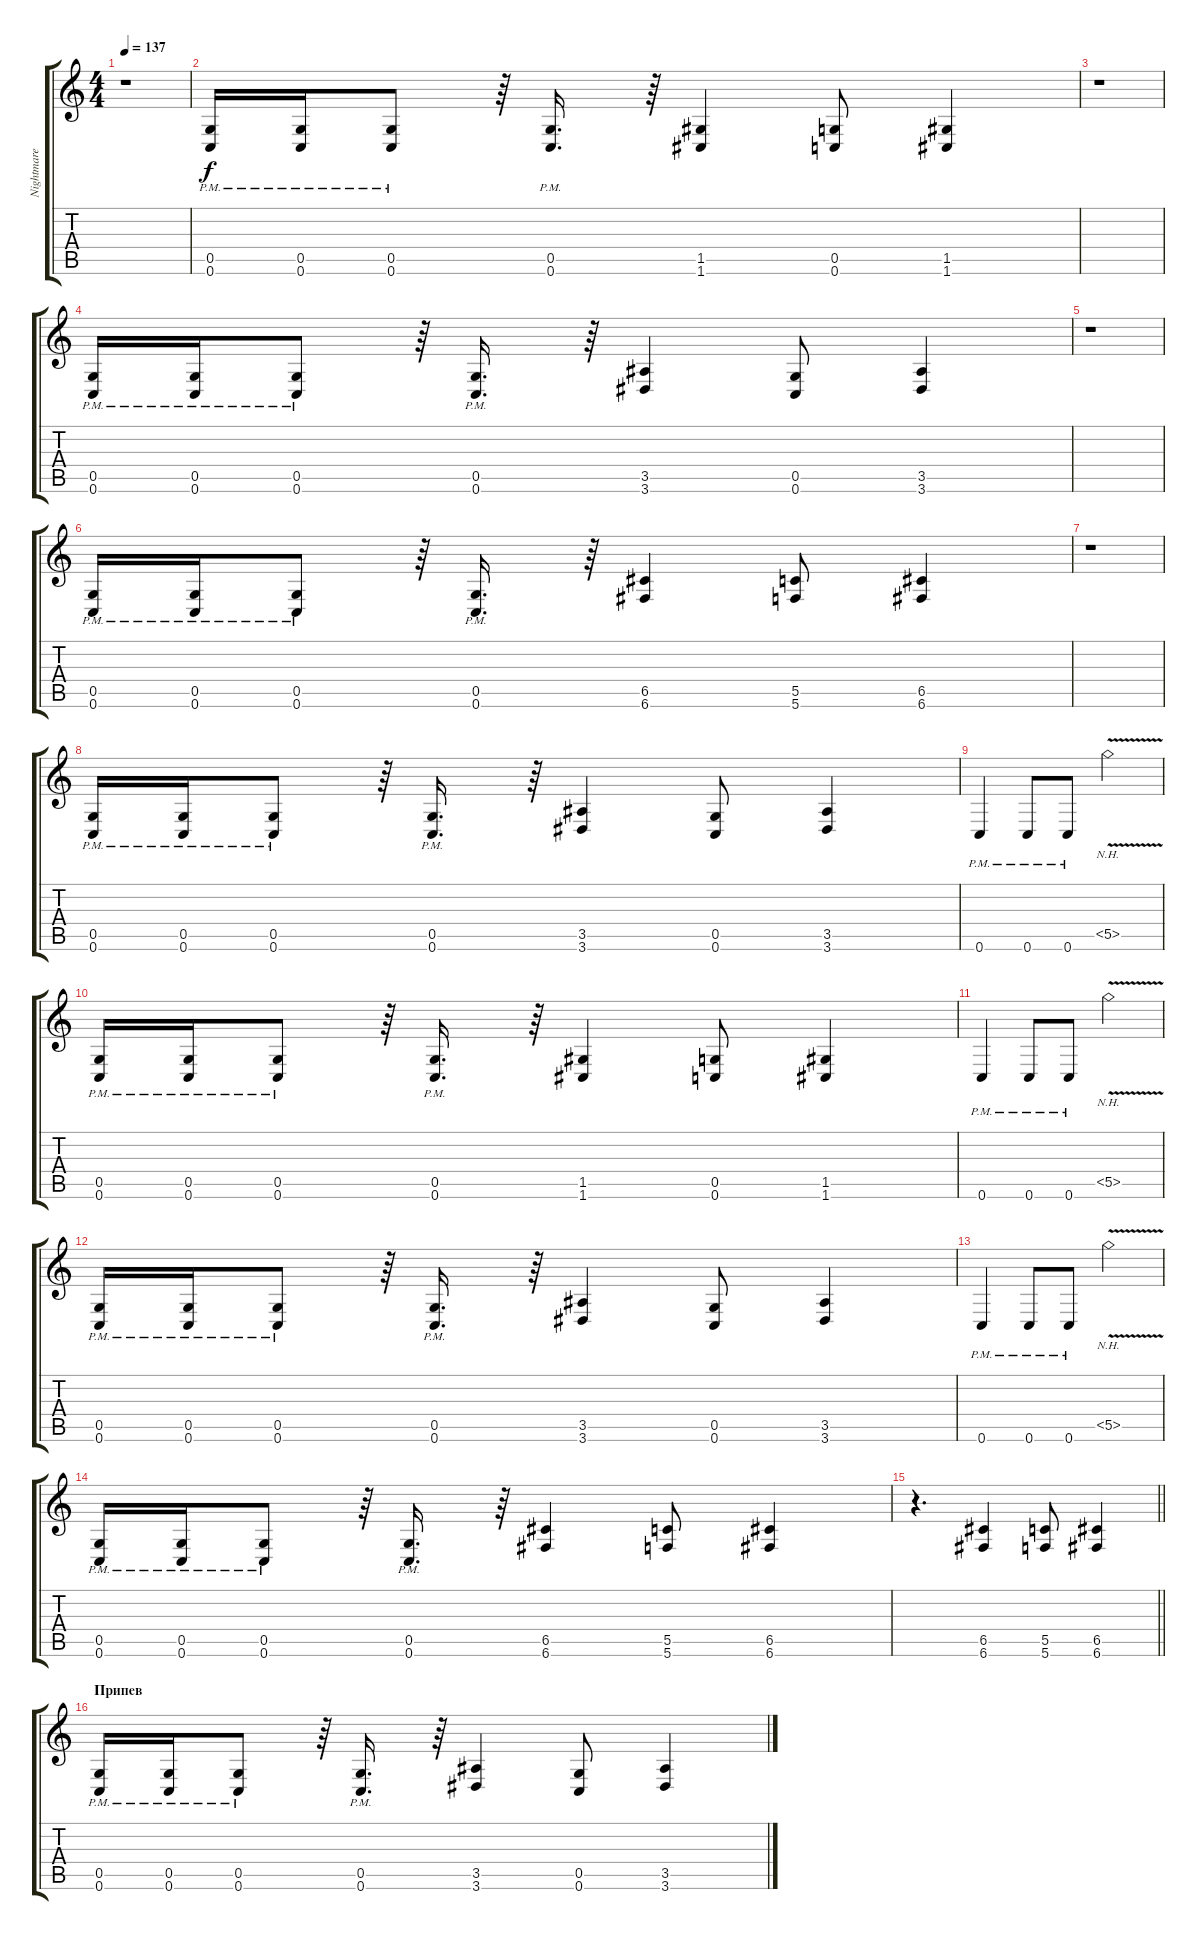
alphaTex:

\track ("Nightmare Industries Guitar" "Nightmare ") {instrument distortionguitar}
\staff {score tabs}
\tuning (D4 A3 F3 C3 G2 C2) {hide}
\ts (4 4)
\tempo 137
\clef g2
\ks c
r.1{dy f} |
(0.5{pm} 0.6{pm}).16 (0.5{pm} 0.6{pm}).16 (0.5{pm} 0.6{pm}).8 r.64 (0.5{pm} 0.6{pm}).16{d} r.64 (1.5 1.6).4 (0.5 0.6).8 (1.5 1.6).4 |
r.1 |
(0.5{pm} 0.6{pm}).16 (0.5{pm} 0.6{pm}).16 (0.5{pm} 0.6{pm}).8 r.64 (0.5{pm} 0.6{pm}).16{d} r.64 (3.5 3.6).4 (0.5 0.6).8 (3.5 3.6).4 |
r.1 |
(0.5{pm} 0.6{pm}).16 (0.5{pm} 0.6{pm}).16 (0.5{pm} 0.6{pm}).8 r.64 (0.5{pm} 0.6{pm}).16{d} r.64 (6.5 6.6).4 (5.5 5.6).8 (6.5 6.6).4 |
r.1 |
(0.5{pm} 0.6{pm}).16 (0.5{pm} 0.6{pm}).16 (0.5{pm} 0.6{pm}).8 r.64 (0.5{pm} 0.6{pm}).16{d} r.64 (3.5 3.6).4 (0.5 0.6).8 (3.5 3.6).4 |
0.6{pm}.4 0.6{pm}.8 0.6{pm}.8 5.5{nh v}.2 |
(0.5{pm} 0.6{pm}).16 (0.5{pm} 0.6{pm}).16 (0.5{pm} 0.6{pm}).8 r.64 (0.5{pm} 0.6{pm}).16{d} r.64 (1.5 1.6).4 (0.5 0.6).8 (1.5 1.6).4 |
0.6{pm}.4 0.6{pm}.8 0.6{pm}.8 5.5{nh v}.2 |
(0.5{pm} 0.6{pm}).16 (0.5{pm} 0.6{pm}).16 (0.5{pm} 0.6{pm}).8 r.64 (0.5{pm} 0.6{pm}).16{d} r.64 (3.5 3.6).4 (0.5 0.6).8 (3.5 3.6).4 |
0.6{pm}.4 0.6{pm}.8 0.6{pm}.8 5.5{nh v}.2 |
(0.5{pm} 0.6{pm}).16 (0.5{pm} 0.6{pm}).16 (0.5{pm} 0.6{pm}).8 r.64 (0.5{pm} 0.6{pm}).16{d} r.64 (6.5 6.6).4 (5.5 5.6).8 (6.5 6.6).4 |
\barLineRight lightlight
r.4{d} (6.5 6.6).4 (5.5 5.6).8 (6.5 6.6).4 |
\section ("" "Припев")
(0.5{pm} 0.6{pm}).16 (0.5{pm} 0.6{pm}).16 (0.5{pm} 0.6{pm}).8 r.64 (0.5{pm} 0.6{pm}).16{d} r.64 (3.5 3.6).4 (0.5 0.6).8 (3.5 3.6).4
